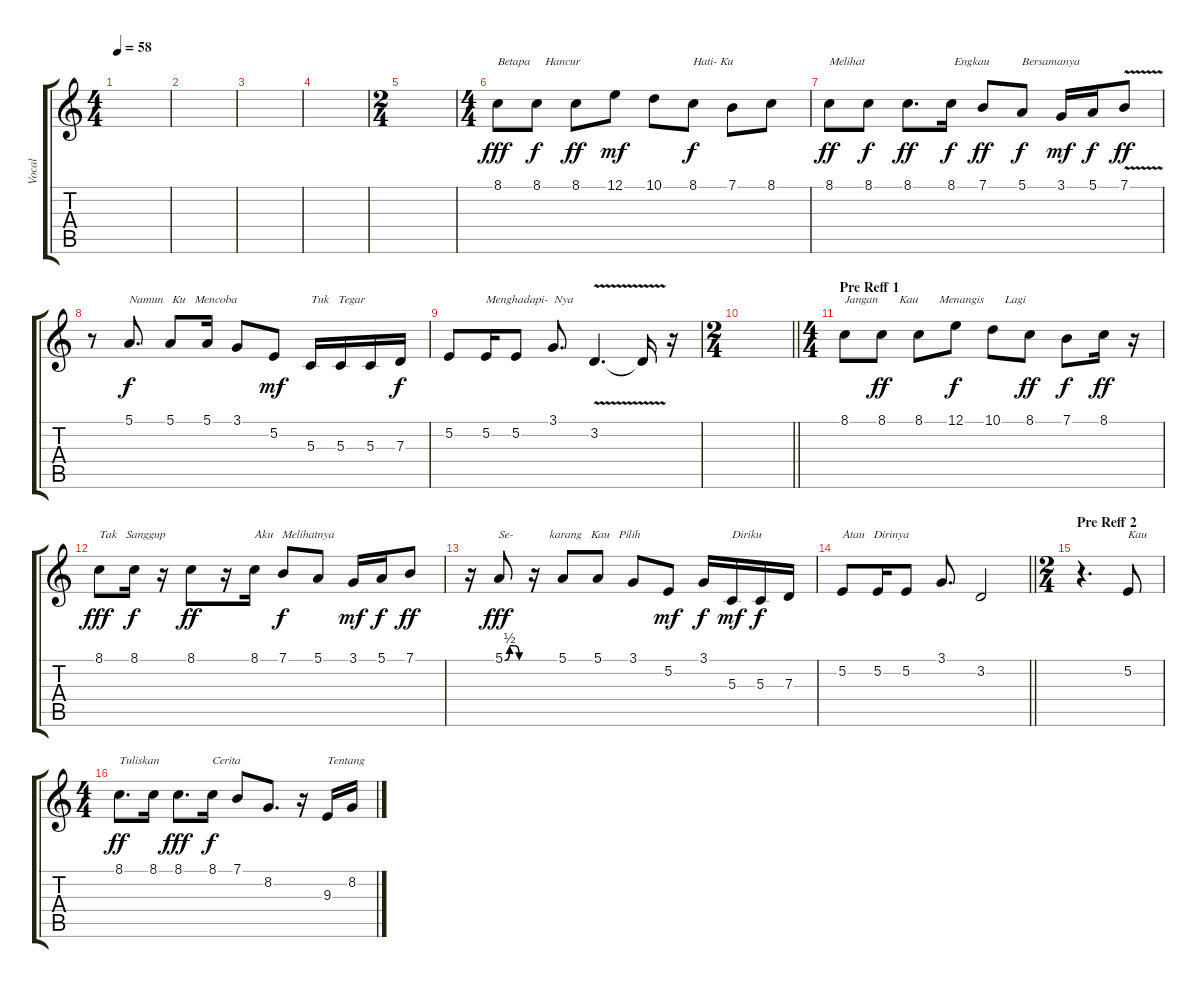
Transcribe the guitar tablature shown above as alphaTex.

\track ("Vocal" "Vocal") {instrument drawbarorgan}
\staff {score tabs}
\tuning (E4 B3 G3 D3 A2 E2) {hide}
\ts (4 4)
\tempo 58
\clef g2
\ks c
|
|
|
|
\ts (2 4)
|
\ts (4 4)
8.1.8{txt "Betapa     Hancur " dy fff} 8.1.8{dy f} 8.1.8{dy ff} 12.1.8{dy mf} 10.1.8 8.1.8{txt "Hati- Ku" dy f} 7.1.8 8.1.8 |
8.1.8{txt "Melihat" dy ff} 8.1.8{dy f} 8.1.8{d dy ff} 8.1.16{txt " Engkau " dy f} 7.1.8{dy ff} 5.1.8{txt "Bersamanya" dy f} 3.1.16{dy mf} 5.1.16{dy f} 7.1{v}.8{dy ff} |
r.8 5.1.8{d txt "Namun   Ku   Mencoba " dy f} 5.1.8 5.1.16 3.1.8 5.2.8{dy mf} 5.3.16{txt "Tuk   Tegar   "} 5.3.16 5.3.16 7.3.16{dy f} |
5.2.8 5.2.16{txt "Menghadapi-  Nya"} 5.2.8 3.1.8{d} 3.2{v}.4{d} 3.2{t}.16 r.16 |
\ts (2 4)
\barLineRight lightlight
|
\ts (4 4)
\section ("" "Pre Reff 1")
8.1.8{txt "Jangan       Kau       Menangis       Lagi"} 8.1.8{dy ff} 8.1.8 12.1.8{dy f} 10.1.8 8.1.8{dy ff} 7.1.8{dy f} 8.1.16{dy ff} r.16 |
8.1.8{txt "Tak   Sanggup " dy fff} 8.1.16{dy f} r.16 8.1.8{dy ff} r.16 8.1.16{txt "Aku   Melihatnya"} 7.1.8{dy f} 5.1.8 3.1.16{dy mf} 5.1.16{dy f} 7.1.8{dy ff} |
r.16 5.1{be (custom 0 0 15 2 30 2 44 0 60 0)}.8{txt "Se-            karang   Kau   Pilih " dy fff} r.16 5.1.8 5.1.8 3.1.8 5.2.8{dy mf} 3.1.16{dy f} 5.3.16{txt "Diriku " dy mf} 5.3.16{dy f} 7.3.16 |
\barLineRight lightlight
5.2.8{txt "Atau   Dirinya"} 5.2.16 5.2.8 3.1.8{d} 3.2.2 |
\ts (2 4)
\section ("" "Pre Reff 2")
r.4{d} 5.2.8{txt "Kau "} |
\ts (4 4)
8.1.8{d txt "Tuliskan " dy ff} 8.1.16 8.1.8{d dy fff} 8.1.16{txt "Cerita " dy f} 7.1.8 8.2.8{d} r.16 9.3.16{txt "Tentang"} 8.2.16
